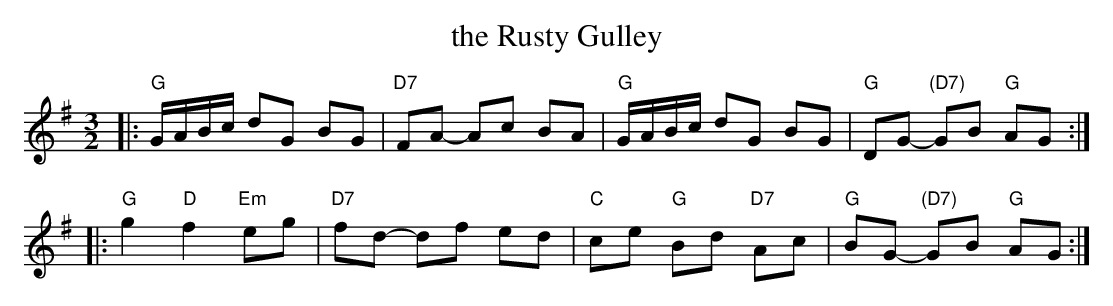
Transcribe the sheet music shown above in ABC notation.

X:1
T: the Rusty Gulley
M: 3/2
L: 1/8
K: G
|: "G"G/A/B/c/  dG BG | "D7"FA- Ac BA | "G"G/A/B/c/ dG BG | "G"DG- "(D7)"GB "G"AG :|
|: "G"g2 "D"f2 "Em"eg | "D7"fd- df ed | "C"ce "G"Bd "D7"Ac | "G"BG- "(D7)"GB "G"AG :|
